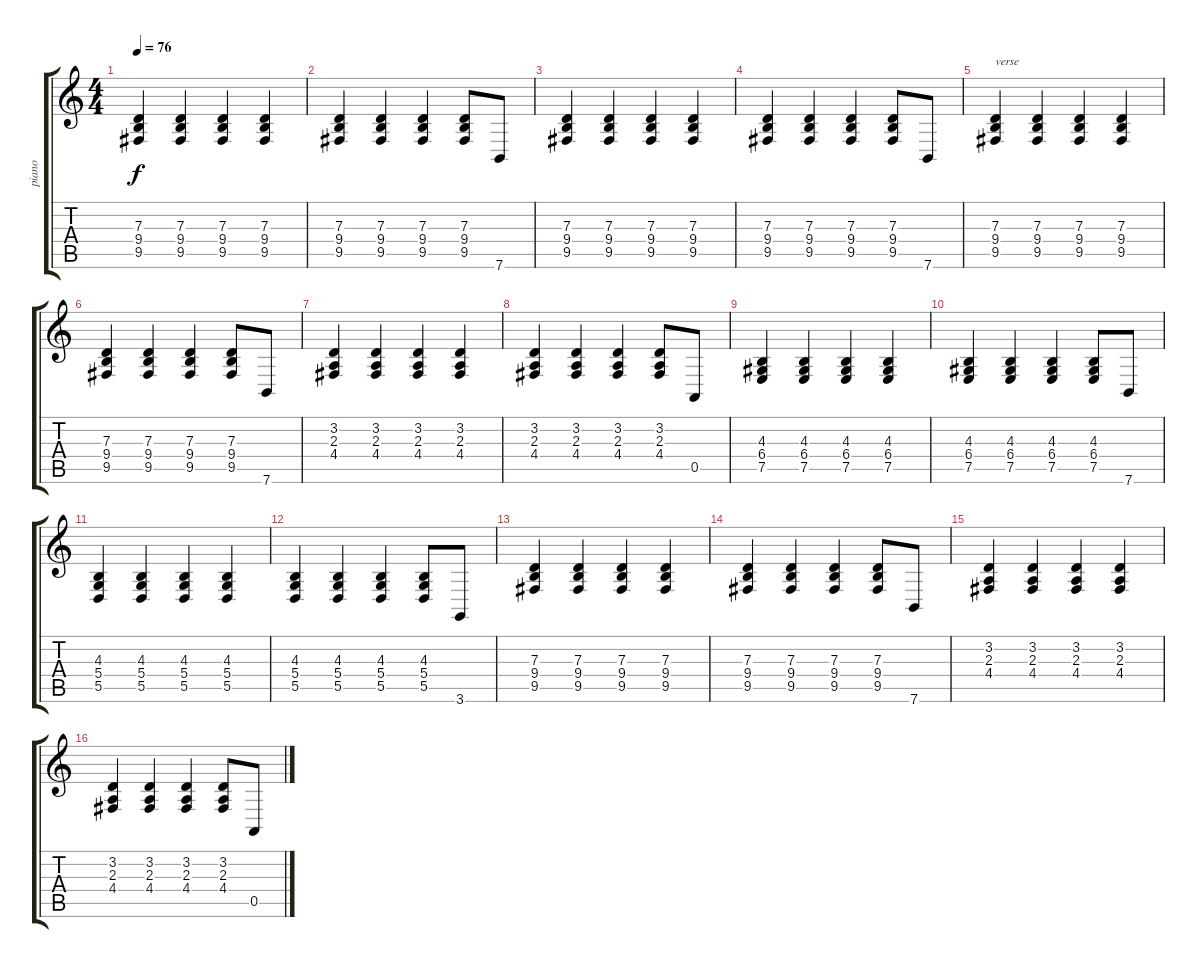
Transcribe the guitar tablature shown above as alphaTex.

\track ("piano" "piano") {instrument acousticgrandpiano}
\staff {score tabs}
\tuning (E4 B3 G3 D3 A2 E2) {hide}
\ts (4 4)
\tempo 76
\clef g2
\ks c
(7.3 9.4 9.5).4{dy f instrument acousticgrandpiano} (7.3 9.4 9.5).4 (7.3 9.4 9.5).4 (7.3 9.4 9.5).4 |
(7.3 9.4 9.5).4 (7.3 9.4 9.5).4 (7.3 9.4 9.5).4 (7.3 9.4 9.5).8 7.6.8 |
(7.3 9.4 9.5).4 (7.3 9.4 9.5).4 (7.3 9.4 9.5).4 (7.3 9.4 9.5).4 |
(7.3 9.4 9.5).4 (7.3 9.4 9.5).4 (7.3 9.4 9.5).4 (7.3 9.4 9.5).8 7.6.8 |
(7.3 9.4 9.5).4{txt "verse"} (7.3 9.4 9.5).4 (7.3 9.4 9.5).4 (7.3 9.4 9.5).4 |
(7.3 9.4 9.5).4 (7.3 9.4 9.5).4 (7.3 9.4 9.5).4 (7.3 9.4 9.5).8 7.6.8 |
(3.2 2.3 4.4).4 (3.2 2.3 4.4).4 (3.2 2.3 4.4).4 (3.2 2.3 4.4).4 |
(3.2 2.3 4.4).4 (3.2 2.3 4.4).4 (3.2 2.3 4.4).4 (3.2 2.3 4.4).8 0.5.8 |
(4.3 6.4 7.5).4 (4.3 6.4 7.5).4 (4.3 6.4 7.5).4 (4.3 6.4 7.5).4 |
(4.3 6.4 7.5).4 (4.3 6.4 7.5).4 (4.3 6.4 7.5).4 (4.3 6.4 7.5).8 7.6.8 |
(4.3 5.4 5.5).4 (4.3 5.4 5.5).4 (4.3 5.4 5.5).4 (4.3 5.4 5.5).4 |
(4.3 5.4 5.5).4 (4.3 5.4 5.5).4 (4.3 5.4 5.5).4 (4.3 5.4 5.5).8 3.6.8 |
(7.3 9.4 9.5).4 (7.3 9.4 9.5).4 (7.3 9.4 9.5).4 (7.3 9.4 9.5).4 |
(7.3 9.4 9.5).4 (7.3 9.4 9.5).4 (7.3 9.4 9.5).4 (7.3 9.4 9.5).8 7.6.8 |
(3.2 2.3 4.4).4 (3.2 2.3 4.4).4 (3.2 2.3 4.4).4 (3.2 2.3 4.4).4 |
(3.2 2.3 4.4).4 (3.2 2.3 4.4).4 (3.2 2.3 4.4).4 (3.2 2.3 4.4).8 0.5.8
